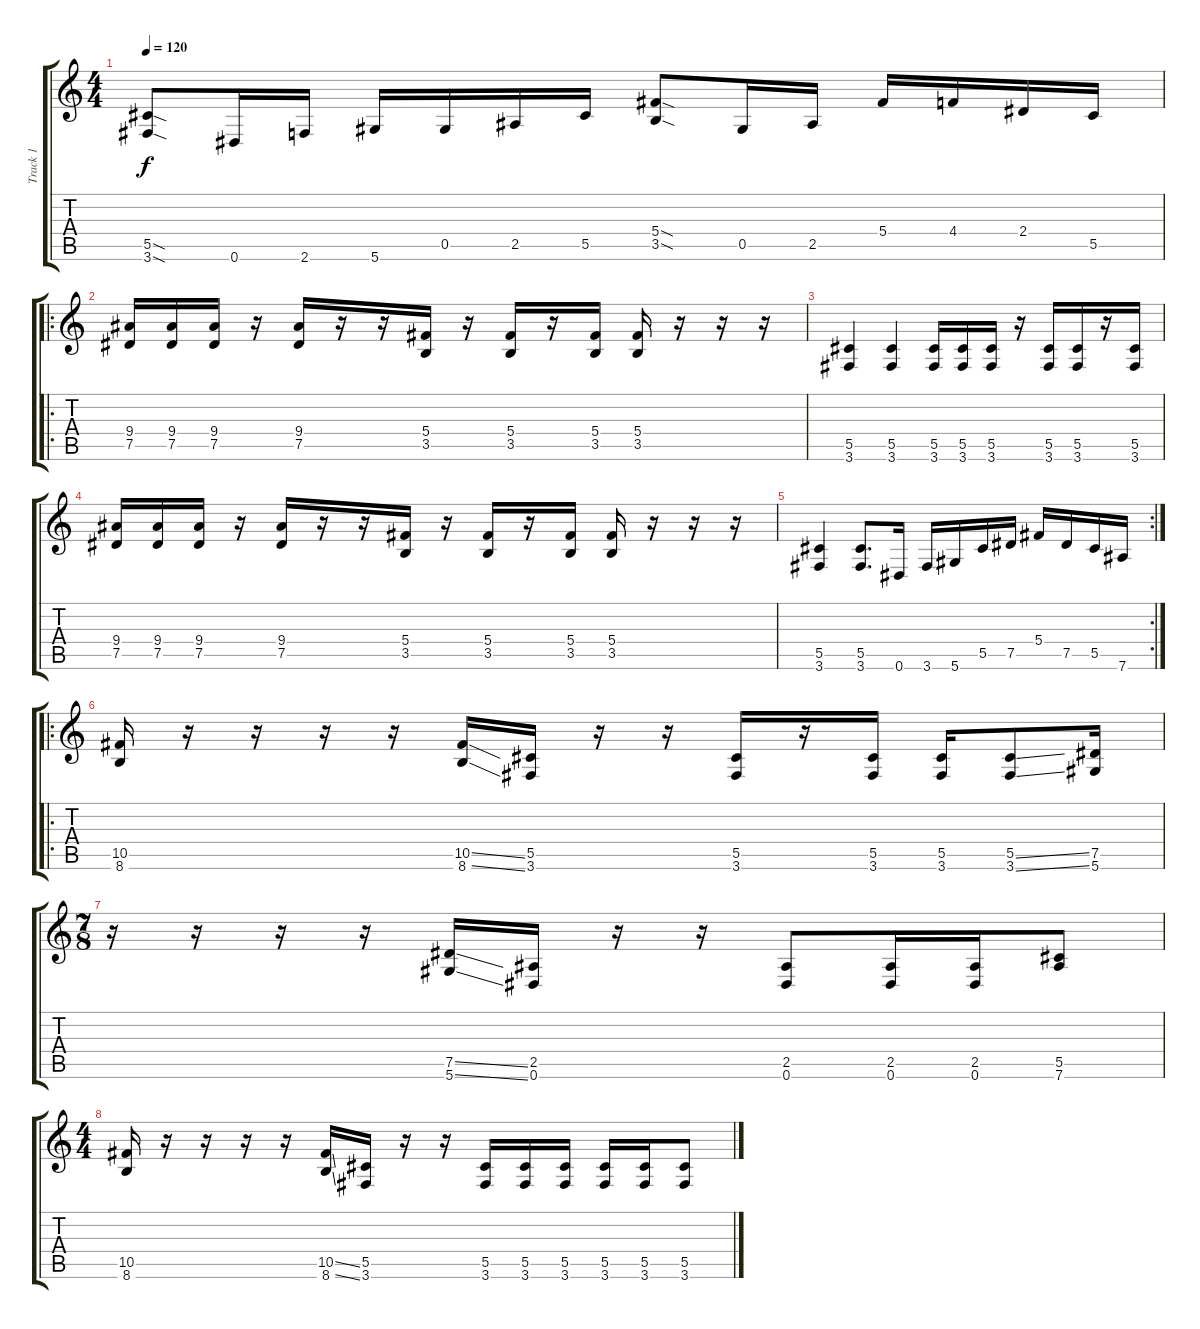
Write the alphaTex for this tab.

\track ("Track 1" "Track 1") {instrument distortionguitar}
\staff {score tabs}
\tuning (Eb4 Bb3 Gb3 Db3 Ab2 Eb2) {hide}
\ts (4 4)
\tempo 120
\clef g2
\ks c
(5.5{sod} 3.6{sod}).8{dy f} 0.6.16 2.6.16 5.6.16 0.5.16 2.5.16 5.5.16 (5.4{sod} 3.5{sod}).8 0.5.16 2.5.16 5.4.16 4.4.16 2.4.16 5.5.16 |
\ro
(9.4 7.5).16 (9.4 7.5).16 (9.4 7.5).16 r.16 (9.4 7.5).16 r.16 r.16 (5.4 3.5).16 r.16 (5.4 3.5).16 r.16 (5.4 3.5).16 (5.4 3.5).16 r.16 r.16 r.16 |
(5.5 3.6).4 (5.5 3.6).4 (5.5 3.6).16 (5.5 3.6).16 (5.5 3.6).16 r.16 (5.5 3.6).16 (5.5 3.6).16 r.16 (5.5 3.6).16 |
(9.4 7.5).16 (9.4 7.5).16 (9.4 7.5).16 r.16 (9.4 7.5).16 r.16 r.16 (5.4 3.5).16 r.16 (5.4 3.5).16 r.16 (5.4 3.5).16 (5.4 3.5).16 r.16 r.16 r.16 |
\rc 2
(5.5 3.6).4 (5.5 3.6).8{d} 0.6.16 3.6.16 5.6.16 5.5.16 7.5.16 5.4.16 7.5.16 5.5.16 7.6.16 |
\ro
(10.5 8.6).16 r.16 r.16 r.16 r.16 (10.5{ss} 8.6{ss}).16 (5.5 3.6).16 r.16 r.16 (5.5 3.6).16 r.16 (5.5 3.6).16 (5.5 3.6).16 (5.5{ss} 3.6{ss}).8 (7.5 5.6).16 |
\ts (7 8)
r.16 r.16 r.16 r.16 (7.5{ss} 5.6{ss}).16 (2.5 0.6).16 r.16 r.16 (2.5 0.6).8 (2.5 0.6).16 (2.5 0.6).16 (5.5 7.6).8 |
\ts (4 4)
(10.5 8.6).16 r.16 r.16 r.16 r.16 (10.5{ss} 8.6{ss}).16 (5.5 3.6).16 r.16 r.16 (5.5 3.6).16 (5.5 3.6).16 (5.5 3.6).16 (5.5 3.6).16 (5.5 3.6).16 (5.5{ss} 3.6{ss}).8
